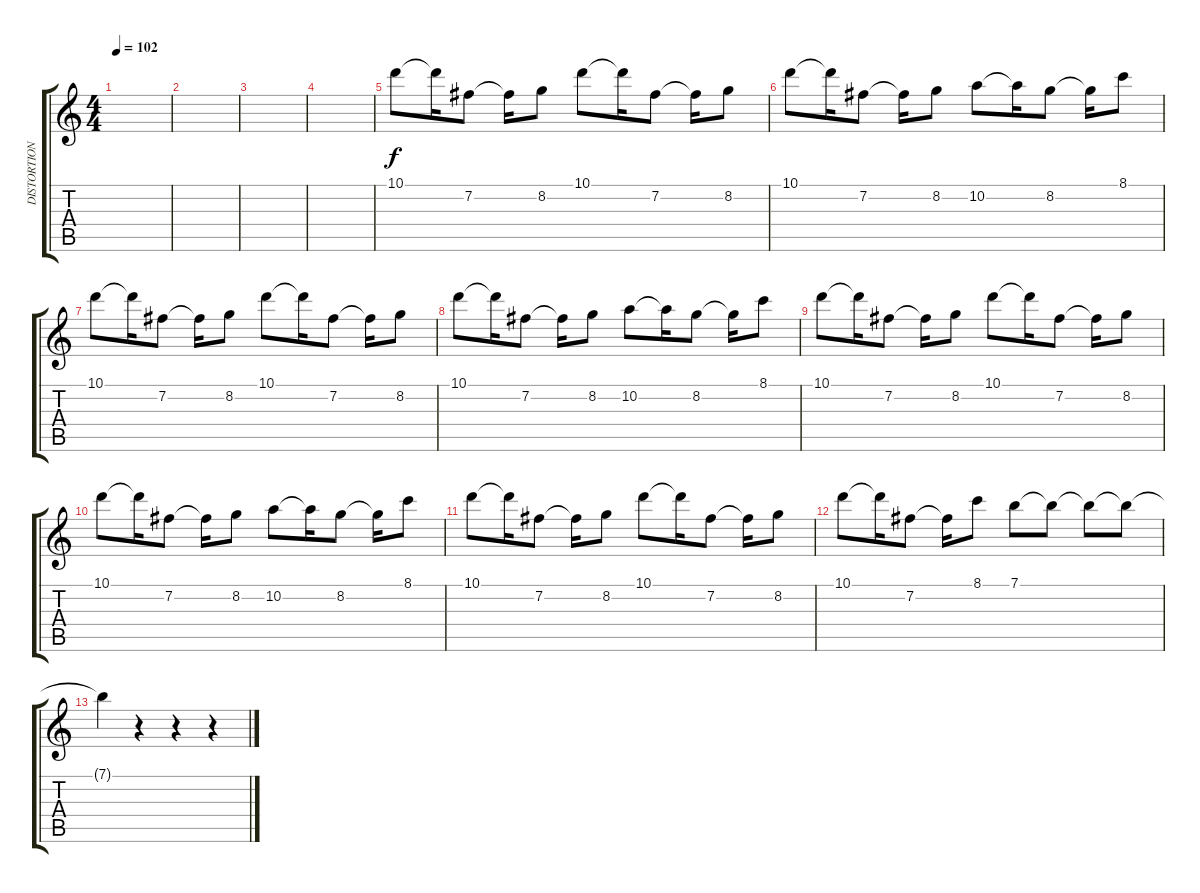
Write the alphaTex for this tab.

\track ("DISTORTION GUITAR" "DISTORTION") {instrument distortionguitar}
\staff {score tabs}
\tuning (E4 B3 G3 D3 A2 E2) {hide}
\ts (4 4)
\tempo 102
\clef g2
\ks c
|
|
|
|
10.1.8 10.1{t}.16 7.2.8 7.2{t}.16 8.2.8 10.1.8 10.1{t}.16 7.2.8 7.2{t}.16 8.2.8 |
10.1.8 10.1{t}.16 7.2.8 7.2{t}.16 8.2.8 10.2.8 10.2{t}.16 8.2.8 8.2{t}.16 8.1.8 |
10.1.8 10.1{t}.16 7.2.8 7.2{t}.16 8.2.8 10.1.8 10.1{t}.16 7.2.8 7.2{t}.16 8.2.8 |
10.1.8 10.1{t}.16 7.2.8 7.2{t}.16 8.2.8 10.2.8 10.2{t}.16 8.2.8 8.2{t}.16 8.1.8 |
10.1.8 10.1{t}.16 7.2.8 7.2{t}.16 8.2.8 10.1.8 10.1{t}.16 7.2.8 7.2{t}.16 8.2.8 |
10.1.8 10.1{t}.16 7.2.8 7.2{t}.16 8.2.8 10.2.8 10.2{t}.16 8.2.8 8.2{t}.16 8.1.8 |
10.1.8 10.1{t}.16 7.2.8 7.2{t}.16 8.2.8 10.1.8 10.1{t}.16 7.2.8 7.2{t}.16 8.2.8 |
10.1.8 10.1{t}.16 7.2.8 7.2{t}.16 8.1.8 7.1.8 7.1{t}.8 7.1{t}.8 7.1{t}.8 |
7.1{t}.4 r.4 r.4 r.4
